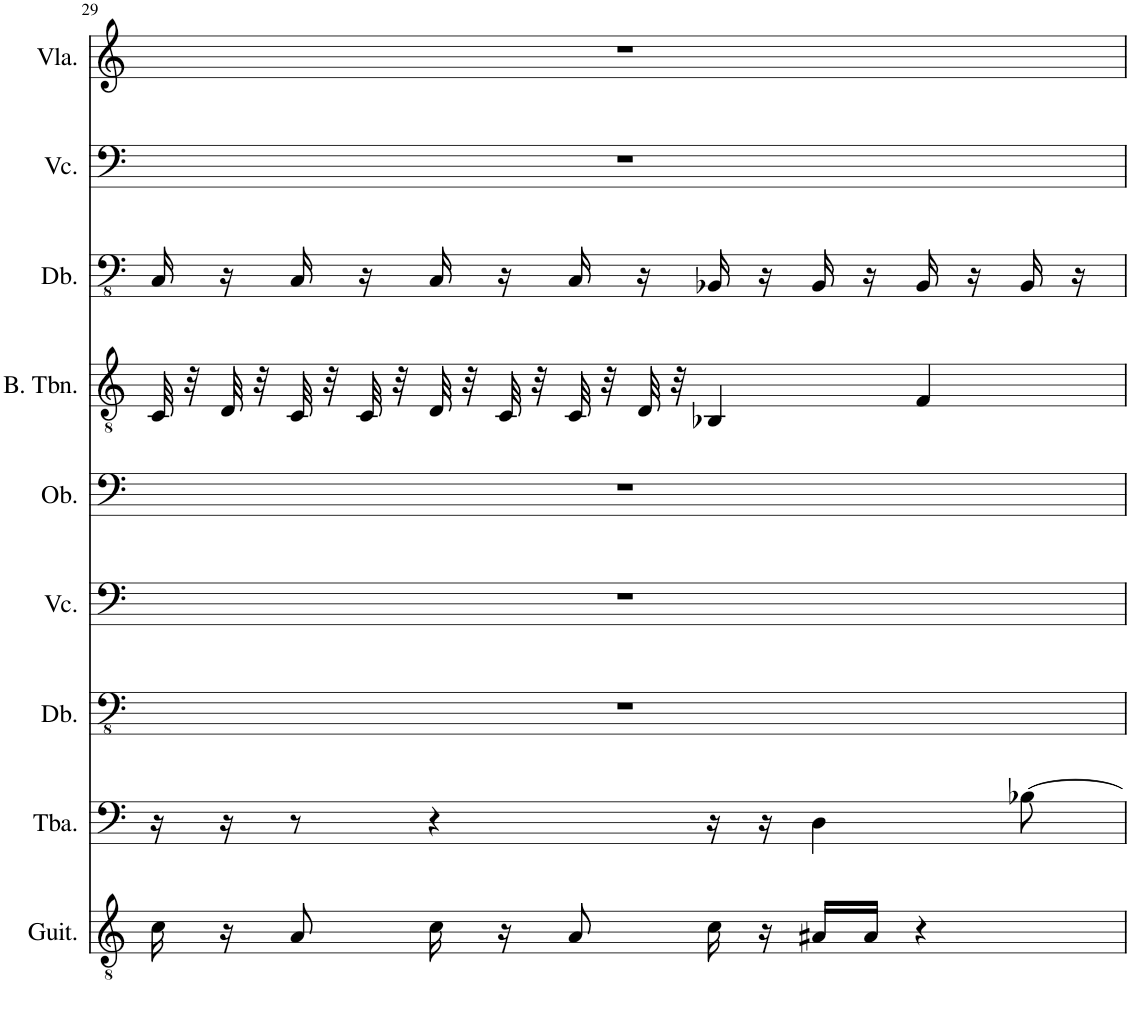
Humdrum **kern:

**kern	**kern	**kern	**kern	**kern	**kern	**kern	**kern	**kern
*part9	*part8	*part7	*part6	*part5	*part4	*part3	*part2	*part1
*staff9	*staff8	*staff7	*staff6	*staff5	*staff4	*staff3	*staff2	*staff1
*I"Classical Guitar	*I"Tuba	*I"Double Bass	*I"Violoncello	*I"Oboe	*I"Bass Trombone	*I"Double Bass	*I"Violoncello	*I"Viola
*I'Guit.	*I'Tba.	*I'Db.	*I'Vc.	*I'Ob.	*I'B. Tbn.	*I'Db.	*I'Vc.	*I'Vla.
!!LO:PB:g=z
*clefGv2	*clefF4	*clefFv4	*clefF4	*clefF4	*clefGv2	*clefFv4	*clefF4	*clefG2
*	*	*Trd7c12	*	*	*	*Trd7c12	*	*
*k[]	*k[]	*k[]	*k[]	*k[]	*k[]	*k[]	*k[]	*k[]
*M4/4	*M4/4	*M4/4	*M4/4	*M4/4	*M4/4	*M4/4	*M4/4	*M4/4
=29	=29	=29	=29	=29	=29	=29	=29	=29
16c\	16r	1r	1r	1r	32C/	16CC/	1r	1r
.	.	.	.	.	32r	.	.	.
16r	16r	.	.	.	32D/	16r	.	.
.	.	.	.	.	32r	.	.	.
8A/	8r	.	.	.	32C/	16CC/	.	.
.	.	.	.	.	32r	.	.	.
.	.	.	.	.	32C/	16r	.	.
.	.	.	.	.	32r	.	.	.
16c\	4r	.	.	.	32D/	16CC/	.	.
.	.	.	.	.	32r	.	.	.
16r	.	.	.	.	32C/	16r	.	.
.	.	.	.	.	32r	.	.	.
8A/	.	.	.	.	32C/	16CC/	.	.
.	.	.	.	.	32r	.	.	.
.	.	.	.	.	32D/	16r	.	.
.	.	.	.	.	32r	.	.	.
16c\	16r	.	.	.	4BB-X/	16BBB-X/	.	.
16r	16r	.	.	.	.	16r	.	.
16A#X/LL	4D\	.	.	.	.	16BBB-/	.	.
16A#/JJ	.	.	.	.	.	16r	.	.
4r	.	.	.	.	4F/	16BBB-/	.	.
.	.	.	.	.	.	16r	.	.
.	[8B-X\	.	.	.	.	16BBB-/	.	.
.	.	.	.	.	.	16r	.	.
=	=	=	=	=	=	=	=	=
*-	*-	*-	*-	*-	*-	*-	*-	*-
